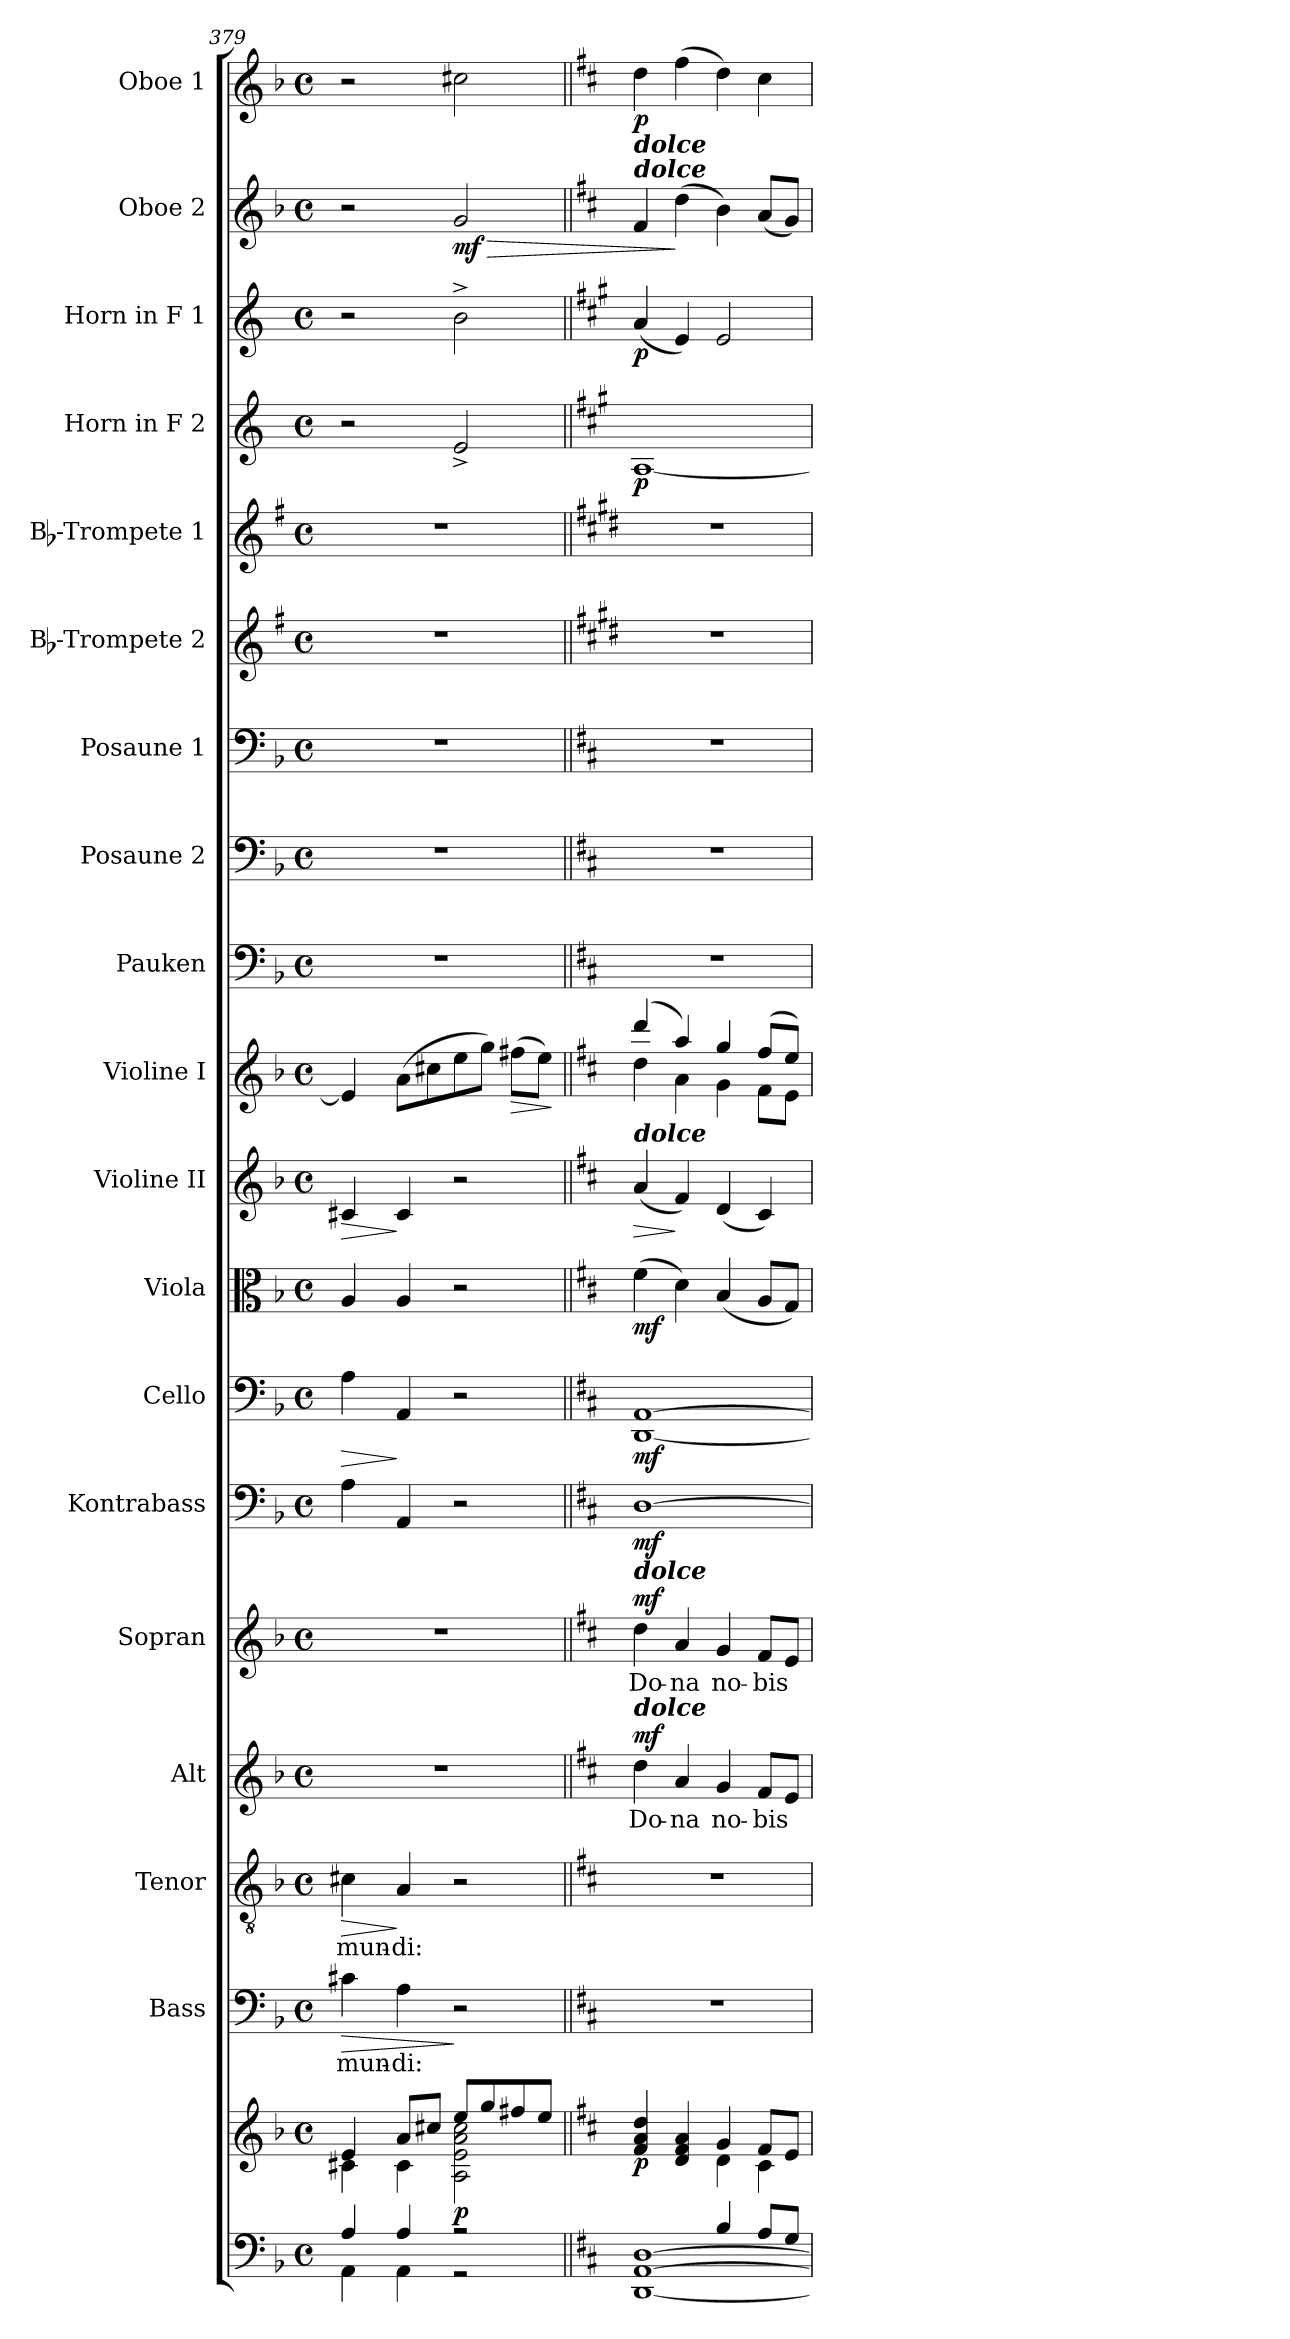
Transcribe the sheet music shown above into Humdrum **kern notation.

**kern	**kern	**dynam	**kern	**text	**dynam	**kern	**text	**dynam	**kern	**text	**dynam	**kern	**text	**dynam	**kern	**dynam	**kern	**dynam	**kern	**dynam	**kern	**dynam	**kern	**dynam	**kern	**kern	**kern	**kern	**kern	**kern	**dynam	**kern	**dynam	**kern	**dynam	**kern	**dynam
*part19	*part19	*part19	*part18	*part18	*part18	*part17	*part17	*part17	*part16	*part16	*part16	*part15	*part15	*part15	*part14	*part14	*part13	*part13	*part12	*part12	*part11	*part11	*part10	*part10	*part9	*part8	*part7	*part6	*part5	*part4	*part4	*part3	*part3	*part2	*part2	*part1	*part1
*staff20	*staff19	*staff19/20	*staff18	*staff18	*staff18	*staff17	*staff17	*staff17	*staff16	*staff16	*staff16	*staff15	*staff15	*staff15	*staff14	*staff14	*staff13	*staff13	*staff12	*staff12	*staff11	*staff11	*staff10	*staff10	*staff9	*staff8	*staff7	*staff6	*staff5	*staff4	*staff4	*staff3	*staff3	*staff2	*staff2	*staff1	*staff1
*	*	*	*I"Bass	*	*	*I"Tenor	*	*	*I"Alt	*	*	*I"Sopran	*	*	*I"Kontrabass	*	*I"Cello	*	*I"Viola	*	*I"Violine II	*	*I"Violine I	*	*I"Pauken	*I"Posaune 2	*I"Posaune 1	*I"Bb-Trompete 2	*I"Bb-Trompete 1	*I"Horn in F 2	*	*I"Horn in F 1	*	*I"Oboe 2	*	*I"Oboe 1	*
*	*	*	*I'B.	*	*	*I'T.	*	*	*I'A.	*	*	*I'S.	*	*	*I'Kb.	*	*	*	*I'Vla.	*	*I'Vl. II	*	*I'Vl. I	*	*I'Pk.	*I'Pos. 2	*I'Pos. 1	*I'Bb Trp. 2	*I'Bb Trp. 1	*	*	*	*	*I'Ob. 2	*	*I'Ob. 1	*
*clefF4	*clefG2	*	*clefF4	*	*	*clefGv2	*	*	*clefG2	*	*	*clefG2	*	*	*clefF4	*	*clefF4	*	*clefC3	*	*clefG2	*	*clefG2	*	*clefF4	*clefF4	*clefF4	*clefG2	*clefG2	*clefG2	*	*clefG2	*	*clefG2	*	*clefG2	*
*	*	*	*	*	*	*	*	*	*	*	*	*	*	*	*ITrd7c12	*	*	*	*	*	*	*	*	*	*	*	*	*ITrd1c2	*ITrd1c2	*ITrd4c7	*	*ITrd4c7	*	*	*	*	*
*k[b-]	*k[b-]	*	*k[b-]	*	*	*k[b-]	*	*	*k[b-]	*	*	*k[b-]	*	*	*k[b-]	*	*k[b-]	*	*k[b-]	*	*k[b-]	*	*k[b-]	*	*k[b-]	*k[b-]	*k[b-]	*k[b-]	*k[b-]	*k[b-]	*	*k[b-]	*	*k[b-]	*	*k[b-]	*
*F:	*F:	*	*F:	*	*	*F:	*	*	*F:	*	*	*F:	*	*	*F:	*	*F:	*	*F:	*	*F:	*	*F:	*	*F:	*F:	*F:	*F:	*F:	*F:	*	*F:	*	*F:	*	*F:	*
*M4/4	*M4/4	*	*M4/4	*	*	*M4/4	*	*	*M4/4	*	*	*M4/4	*	*	*M4/4	*	*M4/4	*	*M4/4	*	*M4/4	*	*M4/4	*	*M4/4	*M4/4	*M4/4	*M4/4	*M4/4	*M4/4	*	*M4/4	*	*M4/4	*	*M4/4	*
*met(c)	*met(c)	*	*met(c)	*	*	*met(c)	*	*	*met(c)	*	*	*met(c)	*	*	*met(c)	*	*met(c)	*	*met(c)	*	*met(c)	*	*met(c)	*	*met(c)	*met(c)	*met(c)	*met(c)	*met(c)	*met(c)	*	*met(c)	*	*met(c)	*	*met(c)	*
=379	=379	=379	=379	=379	=379	=379	=379	=379	=379	=379	=379	=379	=379	=379	=379	=379	=379	=379	=379	=379	=379	=379	=379	=379	=379	=379	=379	=379	=379	=379	=379	=379	=379	=379	=379	=379	=379
*^	*^	*	*	*	*	*	*	*	*	*	*	*	*	*	*	*	*	*	*	*	*	*	*	*	*	*	*	*	*	*	*	*	*	*	*	*	*
!	!	!	!	!	!	!LO:LY:b	!LO:HP:b	!	!LO:LY:b	!LO:HP:b	!	!	!	!	!	!	!	!	!	!LO:HP:b	!	!	!	!LO:HP:b	!	!	!	!	!	!	!	!	!	!	!	!	!	!	!
4A/	4AA\	4e/	4c#X\	.	4c#X\	mun-	>	4c#X\	mun-	>	1r	.	.	1r	.	.	4AA\	.	4A\	>	4A/	.	4c#X/	>	4e/]	.	1r	1r	1r	1r	1r	2r	.	2r	.	2r	.	2r	.
!	!	!	!	!	!	!LO:LY:b	!	!	!LO:LY:b	!	!	!	!	!	!	!	!	!	!	!	!	!	!	!	!	!	!	!	!	!	!	!	!	!	!	!	!	!	!
4A/	4AA\	8a/L	4c#\	.	4A\	-di:	.	4A/	-di:	]	.	.	.	.	.	.	4AAA/	.	4AA/	]	4A/	.	4c#/	]	(>8a\L	.	.	.	.	.	.	.	.	.	.	.	.	.	.
.	.	8cc#X/J	.	.	.	.	.	.	.	.	.	.	.	.	.	.	.	.	.	.	.	.	.	.	8cc#X\	.	.	.	.	.	.	.	.	.	.	.	.	.	.
!	!	!	!	!LO:DY:b	!	!	!	!	!	!	!	!	!	!	!	!	!	!	!	!	!	!	!	!	!	!	!	!	!	!	!	!	!	!	!	!	!LO:HP:b	!	!
!	!	!	!	!	!	!	!	!	!	!	!	!	!	!	!	!	!	!	!	!	!	!	!	!	!	!	!	!	!	!	!	!	!	!	!	!	!LO:DY:n=1:b	!	!
2r	2r	8ee/L	2A\ 2e\ 2a\ 2cc#\	p	2r	.	]	2r	.	.	.	.	.	.	.	.	2r	.	2r	.	2r	.	2r	.	8ee\	.	.	.	.	.	.	2A^</	.	2e^>\	.	2g/	> mf	2cc#X\	.
.	.	8gg/	.	.	.	.	.	.	.	.	.	.	.	.	.	.	.	.	.	.	.	.	.	.	8gg\J)	.	.	.	.	.	.	.	.	.	.	.	.	.	.
!	!	!	!	!	!	!	!	!	!	!	!	!	!	!	!	!	!	!	!	!	!	!	!	!	!	!LO:HP:b	!	!	!	!	!	!	!	!	!	!	!	!	!
.	.	8ff#X/	.	.	.	.	.	.	.	.	.	.	.	.	.	.	.	.	.	.	.	.	.	.	(>8ff#X\L	>	.	.	.	.	.	.	.	.	.	.	.	.	.
.	.	8ee/J	.	.	.	.	.	.	.	.	.	.	.	.	.	.	.	.	.	.	.	.	.	.	8ee\J)	.	.	.	.	.	.	.	.	.	.	.	.	.	.
*v	*v	*	*	*	*	*	*	*	*	*	*	*	*	*	*	*	*	*	*	*	*	*	*	*	*	*	*	*	*	*	*	*	*	*	*	*	*	*	*
*	*v	*v	*	*	*	*	*	*	*	*	*	*	*	*	*	*	*	*	*	*	*	*	*	*	*	*	*	*	*	*	*	*	*	*	*	*	*	*
.	.	.	.	.	.	.	.	.	.	.	.	.	.	.	.	.	.	.	.	.	.	.	.	]	.	.	.	.	.	.	.	.	.	.	.	.	.
=380||	=380||	=380||	=380||	=380||	=380||	=380||	=380||	=380||	=380||	=380||	=380||	=380||	=380||	=380||	=380||	=380||	=380||	=380||	=380||	=380||	=380||	=380||	=380||	=380||	=380||	=380||	=380||	=380||	=380||	=380||	=380||	=380||	=380||	=380||	=380||	=380||	=380||
*k[f#c#]	*k[f#c#]	*	*k[f#c#]	*	*	*k[f#c#]	*	*	*k[f#c#]	*	*	*k[f#c#]	*	*	*k[f#c#]	*	*k[f#c#]	*	*k[f#c#]	*	*k[f#c#]	*	*k[f#c#]	*	*k[f#c#]	*k[f#c#]	*k[f#c#]	*k[f#c#]	*k[f#c#]	*k[f#c#]	*	*k[f#c#]	*	*k[f#c#]	*	*k[f#c#]	*
*D:	*D:	*	*D:	*	*	*D:	*	*	*D:	*	*	*D:	*	*	*D:	*	*D:	*	*D:	*	*D:	*	*D:	*	*D:	*D:	*D:	*D:	*D:	*D:	*	*D:	*	*D:	*	*D:	*
*^	*^	*	*	*	*	*	*	*	*	*	*	*	*	*	*	*	*	*	*	*	*	*	*	*	*	*	*	*	*	*	*	*	*	*	*	*	*
!	!	!	!	!	!	!	!	!	!	!	!	!	!	!	!	!	!	!	!	!	!	!	!	!	!	!	!	!	!	!	!	!	!	!	!	!	!	!LO:TX:b:Bi:t=dolce	!
!	!	!	!	!	!	!	!	!	!	!	!	!	!	!	!	!	!	!	!	!	!	!	!	!	!	!	!	!	!	!	!	!	!	!	!	!LO:TX:a:Bi:t=dolce	!	!	!
!	!	!	!	!	!	!	!	!	!	!	!	!	!	!	!	!	!	!	!	!	!	!	!LO:TX:a:Bi:t=dolce	!	!	!	!	!	!	!	!	!	!	!	!	!	!	!	!
!	!	!	!	!	!	!	!	!	!	!	!	!	!	!LO:TX:a:Bi:t=dolce	!	!	!	!	!	!	!	!	!	!	!	!	!	!	!	!	!	!	!	!	!	!	!	!	!
!	!	!	!	!	!	!	!	!	!	!	!LO:TX:a:Bi:t=dolce	!	!	!	!	!	!	!	!	!	!	!	!	!	!	!	!	!	!	!	!	!	!	!	!	!	!	!	!
!	!	!	!	!LO:DY:b	!	!	!	!	!	!	!	!LO:LY:b	!LO:DY:a	!	!LO:LY:b	!LO:DY:a	!	!LO:DY:b	!	!LO:DY:b	!	!LO:DY:b	!	!LO:HP:b	!	!	!	!	!	!	!	!	!LO:DY:b	!	!LO:DY:b	!	!	!	!LO:DY:b
*	*	*	*	*	*	*	*	*	*	*	*	*	*	*	*	*	*	*	*	*	*	*	*	*	*^	*	*	*	*	*	*	*	*	*	*	*	*	*	*
2ryy	[<1DD [<1AA [<1D	4f#/ 4a/ 4dd/	2ryy	p	1r	.	.	1r	.	.	4dd\	Do-	mf	4dd\	Do-	mf	[1DD	mf	[1DD [1AA	mf	(>4f#\	mf	(<4a/	>	(4ddd/	4dd\	.	1r	1r	1r	1r	1r	[1D	p	(<4d/	p	4f#/	.	4dd\	p
!	!	!	!	!	!	!	!	!	!	!	!	!LO:LY:b	!	!	!LO:LY:b	!	!	!	!	!	!	!	!	!	!	!	!	!	!	!	!	!	!	!	!	!	!	!	!	!
.	.	4d/ 4f#/ 4a/	.	.	.	.	.	.	.	.	4a/	-na	.	4a/	-na	.	.	.	.	.	4d\)	.	4f#/)	]	4aa/)	4a\	.	.	.	.	.	.	.	.	4A/)	.	(>4dd\	]	(>4ff#\	.
!	!	!	!	!	!	!	!	!	!	!	!	!LO:LY:b	!	!	!LO:LY:b	!	!	!	!	!	!	!	!	!	!	!	!	!	!	!	!	!	!	!	!	!	!	!	!	!
4B/	.	4g/	4d\	.	.	.	.	.	.	.	4g/	no-	.	4g/	no-	.	.	.	.	.	(<4B/	.	(<4d/	.	4gg/	4g\	.	.	.	.	.	.	.	.	2A/	.	4b\)	.	4dd\)	.
!	!	!	!	!	!	!	!	!	!	!	!	!LO:LY:b	!	!	!LO:LY:b	!	!	!	!	!	!	!	!	!	!	!	!	!	!	!	!	!	!	!	!	!	!	!	!	!
8A/L	.	8f#/L	4c#\	.	.	.	.	.	.	.	8f#/L	-bis	.	8f#/L	-bis	.	.	.	.	.	8A/L	.	4c#/)	.	(>8ff#/L	8f#\L	.	.	.	.	.	.	.	.	.	.	(<8a/L	.	4cc#\	.
8G/J	.	8e/J	.	.	.	.	.	.	.	.	8e/J	.	.	8e/J	.	.	.	.	.	.	8G/J)	.	.	.	8ee/J)	8e\J	.	.	.	.	.	.	.	.	.	.	8g/J)	.	.	.
*v	*v	*	*	*	*	*	*	*	*	*	*	*	*	*	*	*	*	*	*	*	*	*	*	*	*v	*v	*	*	*	*	*	*	*	*	*	*	*	*	*	*
*	*v	*v	*	*	*	*	*	*	*	*	*	*	*	*	*	*	*	*	*	*	*	*	*	*	*	*	*	*	*	*	*	*	*	*	*	*	*	*
=	=	=	=	=	=	=	=	=	=	=	=	=	=	=	=	=	=	=	=	=	=	=	=	=	=	=	=	=	=	=	=	=	=	=	=	=	=
*-	*-	*-	*-	*-	*-	*-	*-	*-	*-	*-	*-	*-	*-	*-	*-	*-	*-	*-	*-	*-	*-	*-	*-	*-	*-	*-	*-	*-	*-	*-	*-	*-	*-	*-	*-	*-	*-
